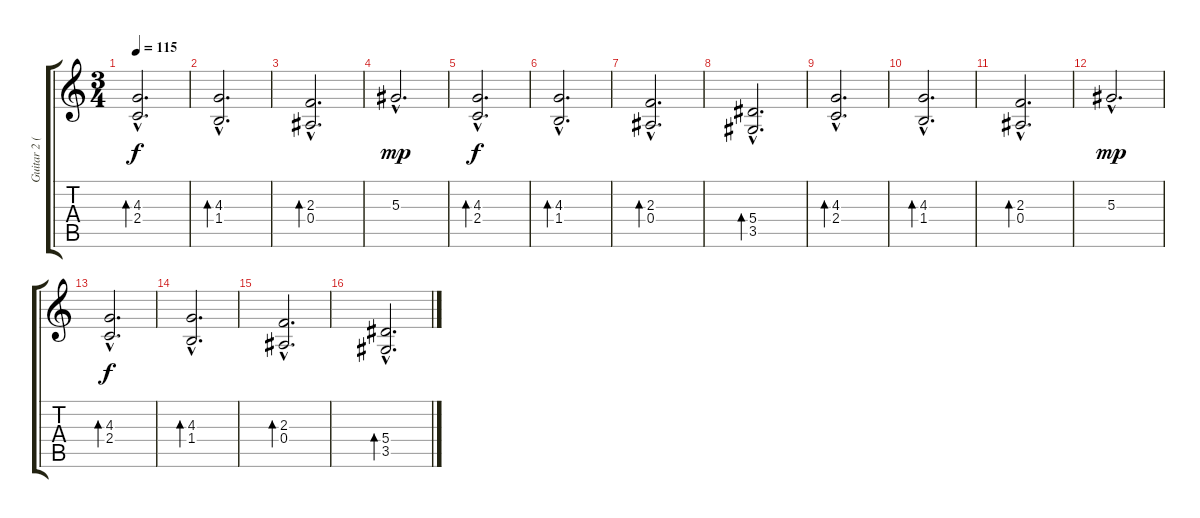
\track ("Guitar 2 (Clean)" "Guitar 2 (") {instrument acousticguitarsteel}
\staff {score tabs}
\tuning (C4 G3 Eb3 Bb2 F2 C2) {hide}
\ts (3 4)
\tempo 115
\clef g2
\ks c
(4.3{hac} 2.4{hac}).2{d bd 60 dy f} |
(4.3{hac} 1.4{hac}).2{d bd 60} |
(2.3{hac} 0.4{hac}).2{d bd 60} |
5.3{hac}.2{d dy mp} |
(4.3{hac} 2.4{hac}).2{d bd 60 dy f} |
(4.3{hac} 1.4{hac}).2{d bd 60} |
(2.3{hac} 0.4{hac}).2{d bd 60} |
(5.4{hac} 3.5{hac}).2{d bd 60} |
(4.3{hac} 2.4{hac}).2{d bd 60 volume 10} |
(4.3{hac} 1.4{hac}).2{d bd 60} |
(2.3{hac} 0.4{hac}).2{d bd 60} |
5.3{hac}.2{d dy mp} |
(4.3{hac} 2.4{hac}).2{d bd 60 dy f volume 5} |
(4.3{hac} 1.4{hac}).2{d bd 60} |
(2.3{hac} 0.4{hac}).2{d bd 60} |
(5.4{hac} 3.5{hac}).2{d bd 60}
